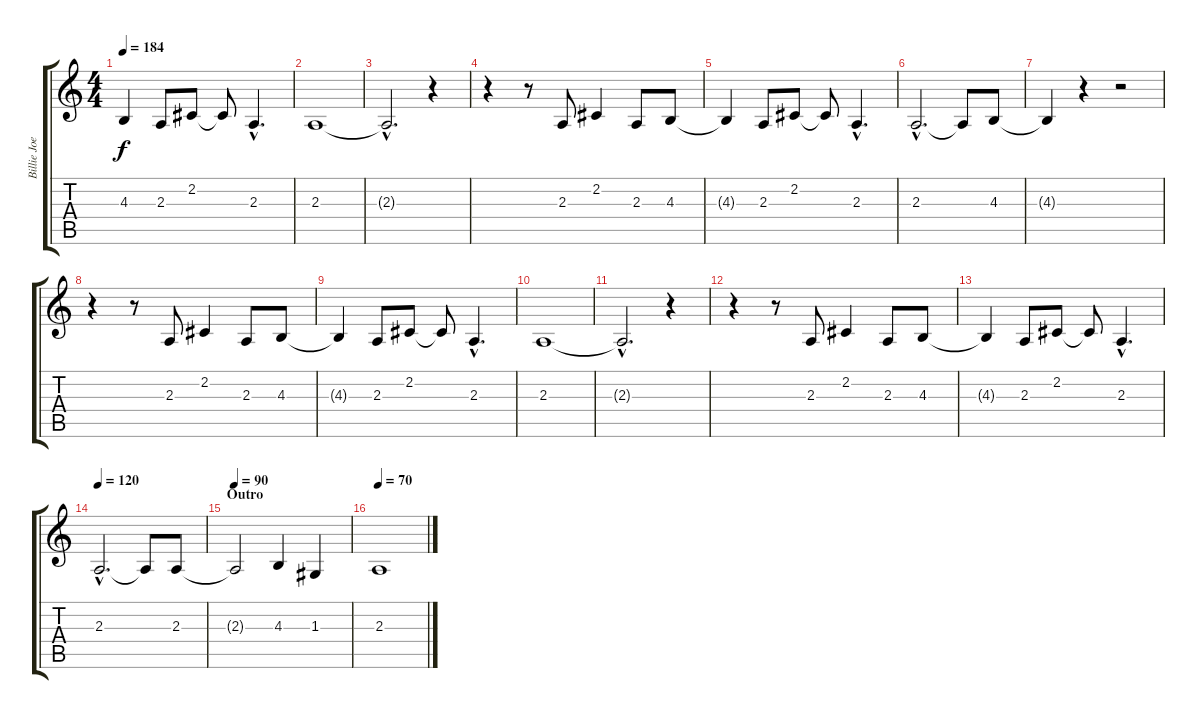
\track ("Billie Joe Armstrong (Vocals)" "Billie Joe") {instrument altosax}
\staff {score tabs}
\tuning (E4 B3 G3 D3 A2 E2) {hide}
\ts (4 4)
\tempo 184
\clef g2
\ks c
4.3{t}.4{dy f} 2.3.8 2.2.8 2.2{t}.8 2.3{hac}.4{d} |
2.3.1 |
2.3{hac t}.2{d} r.4 |
r.4 r.8 2.3.8 2.2.4 2.3.8 4.3.8 |
4.3{t}.4 2.3.8 2.2.8 2.2{t}.8 2.3{hac}.4{d} |
2.3{hac}.2{d} 2.3{t}.8 4.3.8 |
4.3{t}.4 r.4 r.2 |
r.4 r.8 2.3.8 2.2.4 2.3.8 4.3.8 |
4.3{t}.4 2.3.8 2.2.8 2.2{t}.8 2.3{hac}.4{d} |
2.3.1 |
2.3{hac t}.2{d} r.4 |
r.4 r.8 2.3.8 2.2.4 2.3.8 4.3.8 |
4.3{t}.4 2.3.8 2.2.8 2.2{t}.8 2.3{hac}.4{d} |
\tempo 120
2.3{hac}.2{d} 2.3{t}.8 2.3.8 |
\section ("" "Outro")
\tempo 90
2.3{t}.2 4.3.4 1.3.4 |
\tempo 70
2.3.1
